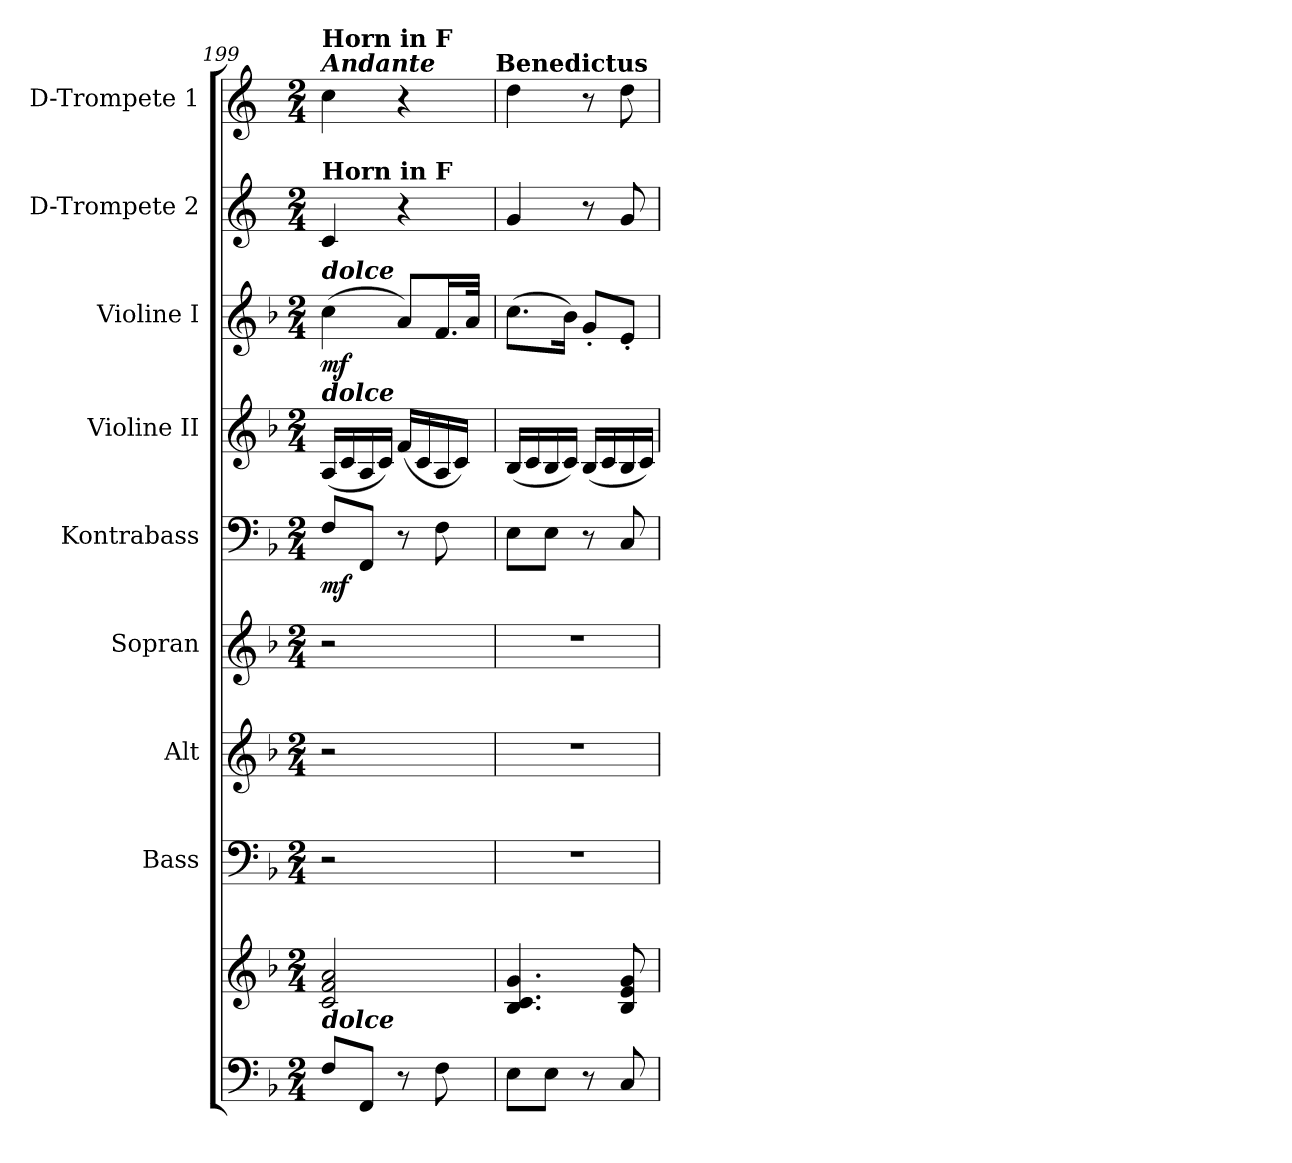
**kern	**kern	**kern	**kern	**kern	**kern	**dynam	**kern	**kern	**dynam	**kern	**kern
*part9	*part9	*part8	*part7	*part6	*part5	*part5	*part4	*part3	*part3	*part2	*part1
*staff10	*staff9	*staff8	*staff7	*staff6	*staff5	*staff5	*staff4	*staff3	*staff3	*staff2	*staff1
*	*	*I"Bass	*I"Alt	*I"Sopran	*I"Kontrabass	*	*I"Violine II	*I"Violine I	*	*I"D-Trompete 2	*I"D-Trompete 1
*	*	*I'B.	*I'A.	*I'S.	*I'Kb.	*	*I'Vl. II	*I'Vl. I	*	*I'D Trp. 2	*I'D Trp. 1
!!LO:PB:g=z
*clefF4	*clefG2	*clefF4	*clefG2	*clefG2	*clefF4	*	*clefG2	*clefG2	*	*clefG2	*clefG2
*	*	*	*	*	*ITrd7c12	*	*	*	*	*ITrd4c7	*ITrd4c7
*k[b-]	*k[b-]	*k[b-]	*k[b-]	*k[b-]	*k[b-]	*	*k[b-]	*k[b-]	*	*k[b-]	*k[b-]
*F:	*F:	*F:	*F:	*F:	*F:	*	*F:	*F:	*	*F:	*F:
*M2/4	*M2/4	*M2/4	*M2/4	*M2/4	*M2/4	*	*M2/4	*M2/4	*	*M2/4	*M2/4
=199	=199	=199	=199	=199	=199	=199	=199	=199	=199	=199	=199
!	!	!	!	!	!	!	!	!	!	!	!LO:TX:a:Bi:t=Andante
!	!	!	!	!	!	!	!	!	!	!	!LO:TX:a:B:t=Horn in F
!	!	!	!	!	!	!	!	!	!	!LO:TX:a:B:t=Horn in F	!
!	!	!	!	!	!	!	!	!LO:TX:a:Bi:t=dolce	!	!	!
!	!	!	!	!	!	!	!LO:TX:a:Bi:t=dolce	!	!	!	!
!	!LO:TX:b:Bi:t=dolce	!	!	!	!	!	!	!	!	!	!
!	!	!	!	!	!	!LO:DY:b	!	!	!LO:DY:b	!	!
8F/L	2c/ 2f/ 2a/	2r	2r	2r	8FF/L	mf	(<16A/LL	(>4cc\	mf	4F/	4f\
.	.	.	.	.	.	.	16c/	.	.	.	.
8FF/J	.	.	.	.	8FFF/J	.	16A/	.	.	.	.
.	.	.	.	.	.	.	16c/JJ)	.	.	.	.
8r	.	.	.	.	8r	.	(<16f/LL	8a/L)	.	4r	4r
.	.	.	.	.	.	.	16c/	.	.	.	.
8F\	.	.	.	.	8FF\	.	16A/	16.f/L	.	.	.
.	.	.	.	.	.	.	16c/JJ)	.	.	.	.
.	.	.	.	.	.	.	.	32a/JJk	.	.	.
16ryy	16ryy	16ryy	16ryy	16ryy	16ryy	.	16ryy	16ryy	.	16ryy	16ryy
!	!	!	!	!	!	!	!	!	!	!	!LO:TX:a:B:t=Benedictus
=200	=200	=200	=200	=200	=200	=200	=200	=200	=200	=200	=200
8E\L	4.B-/ 4.c/ 4.g/	2r	2r	2r	8EE\L	.	(<16B-/LL	(>8.cc\L	.	4c/	4g\
.	.	.	.	.	.	.	16c/	.	.	.	.
8E\J	.	.	.	.	8EE\J	.	16B-/	.	.	.	.
.	.	.	.	.	.	.	16c/JJ)	16b-\Jk)	.	.	.
8r	.	.	.	.	8r	.	(<16B-/LL	8g'</L	.	8r	8r
.	.	.	.	.	.	.	16c/	.	.	.	.
8C/	8B-/ 8e/ 8g/	.	.	.	8CC/	.	16B-/	8e'</J	.	8c/	8g\
.	.	.	.	.	.	.	16c/JJ)	.	.	.	.
=	=	=	=	=	=	=	=	=	=	=	=
*-	*-	*-	*-	*-	*-	*-	*-	*-	*-	*-	*-
